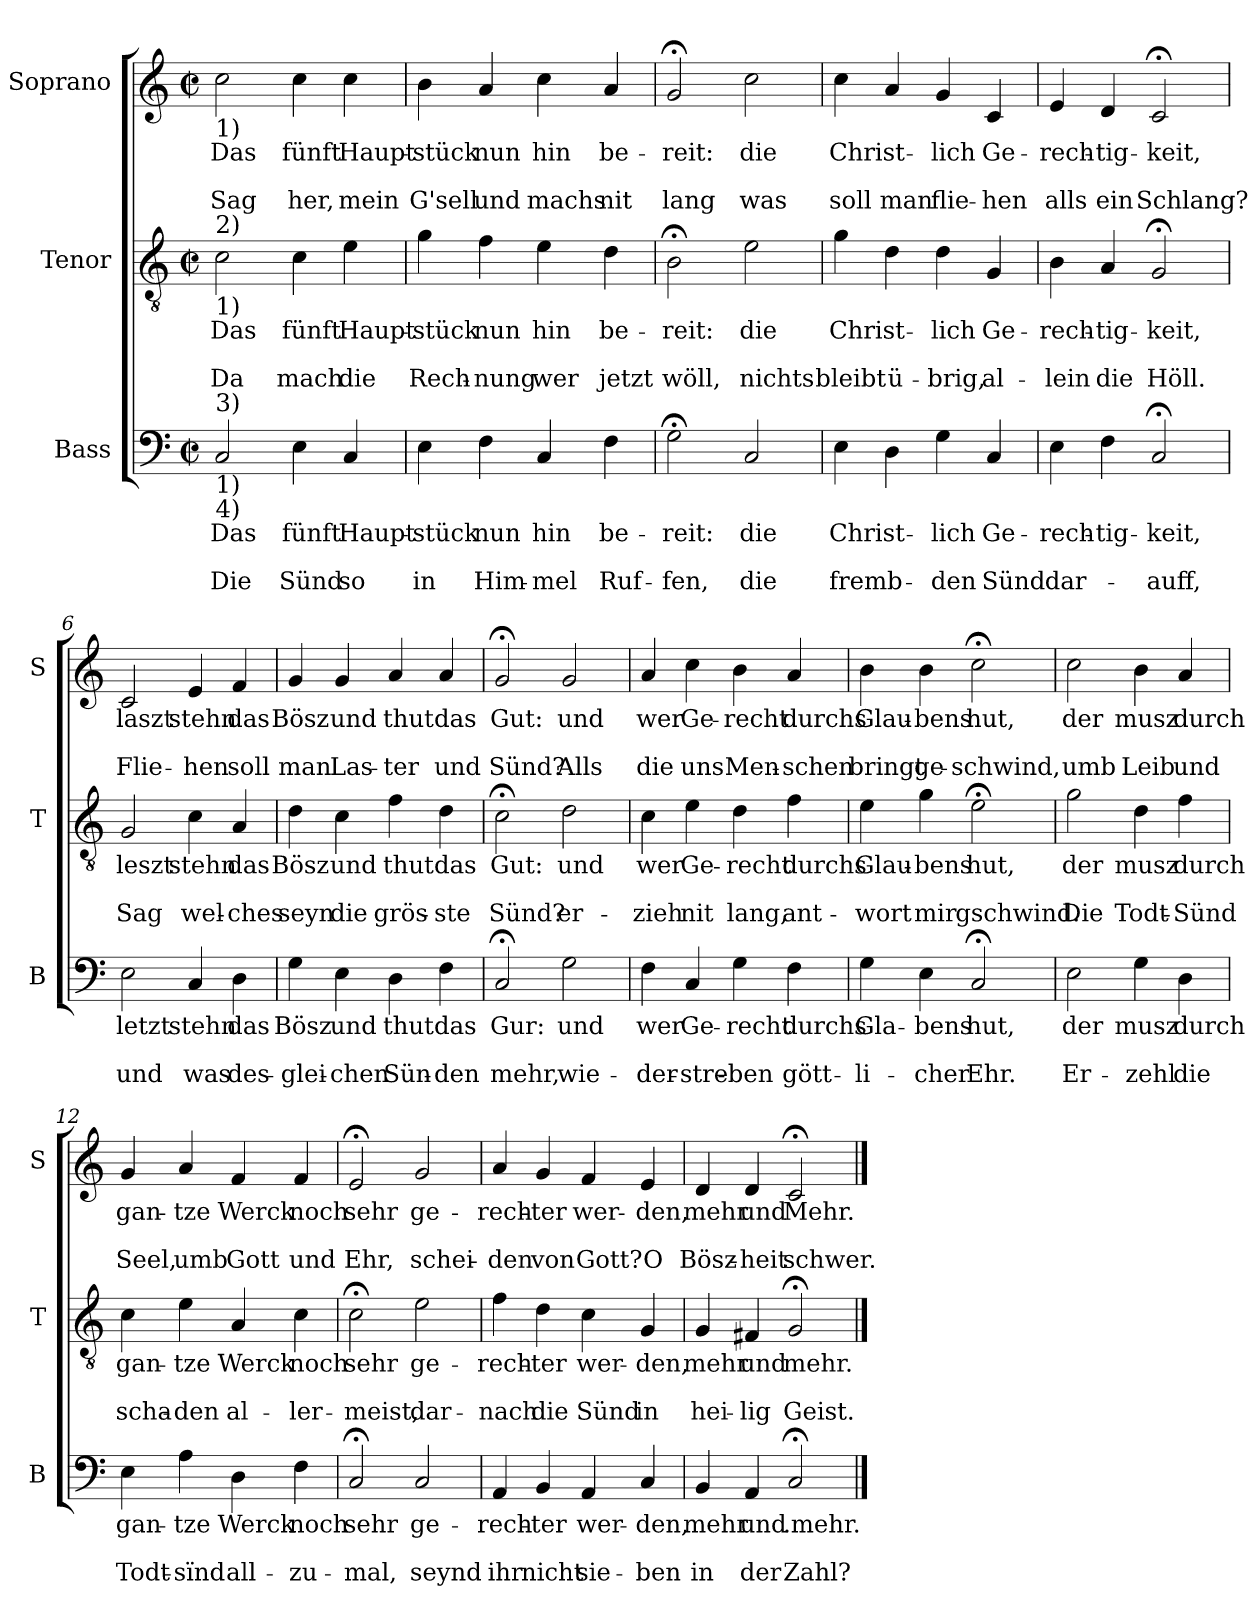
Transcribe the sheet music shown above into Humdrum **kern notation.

**kern	**text	**text	**text	**kern	**text	**text	**text	**kern	**text	**text	**text
*part3	*part3	*part3	*part3	*part2	*part2	*part2	*part2	*part1	*part1	*part1	*part1
*staff3	*staff3	*staff3	*staff3	*staff2	*staff2	*staff2	*staff2	*staff1	*staff1	*staff1	*staff1
*I"Bass	*	*	*	*I"Tenor	*	*	*	*I"Soprano	*	*	*
*I'B	*	*	*	*I'T	*	*	*	*I'S	*	*	*
*clefF4	*	*	*	*clefGv2	*	*	*	*clefG2	*	*	*
*k[]	*	*	*	*k[]	*	*	*	*k[]	*	*	*
*C:	*	*	*	*C:	*	*	*	*C:	*	*	*
*M2/2	*	*	*	*M2/2	*	*	*	*M2/2	*	*	*
*met(c|)	*	*	*	*met(c|)	*	*	*	*met(c|)	*	*	*
=1	=1	=1	=1	=1	=1	=1	=1	=1	=1	=1	=1
!	!	!	!	!	!	!	!	!LO:TX:b:t=1)	!	!	!
!	!	!	!	!LO:TX:a:t=2)	!	!	!	!	!	!	!
!	!	!	!	!LO:TX:b:t=1)	!	!	!	!	!	!	!
!LO:TX:a:t=3)	!	!	!	!	!	!	!	!	!	!	!
!LO:TX:b:t=1)	!	!	!	!	!	!	!	!	!	!	!
!LO:TX:b:t=4)	!	!	!	!	!	!	!	!	!	!	!
!	!LO:LY:b	!	!LO:LY:b	!	!LO:LY:b	!	!LO:LY:b	!	!LO:LY:b	!	!LO:LY:b
2C/	Das	.	Die	2c\	Das	.	Da	2cc\	Das	.	Sag
!	!LO:LY:b	!	!LO:LY:b	!	!LO:LY:b	!	!LO:LY:b	!	!LO:LY:b	!	!LO:LY:b
4E\	fünft	.	Sünd	4c\	fünft	.	mach	4cc\	fünft	.	her,
!	!LO:LY:b	!	!LO:LY:b	!	!LO:LY:b	!	!LO:LY:b	!	!LO:LY:b	!	!LO:LY:b
4C/	Haupt-	.	so	4e\	Haupt-	.	die	4cc\	Haupt-	.	mein
=2	=2	=2	=2	=2	=2	=2	=2	=2	=2	=2	=2
!	!LO:LY:b	!	!LO:LY:b	!	!LO:LY:b	!	!LO:LY:b	!	!LO:LY:b	!	!LO:LY:b
4E\	-stück	.	in	4g\	-stück	.	Rech-	4b\	-stück	.	G'sell
!	!LO:LY:b	!	!LO:LY:b	!	!LO:LY:b	!	!LO:LY:b	!	!LO:LY:b	!	!LO:LY:b
4F\	nun	.	Him-	4f\	nun	.	-nung	4a/	nun	.	und
!	!LO:LY:b	!	!LO:LY:b	!	!LO:LY:b	!	!LO:LY:b	!	!LO:LY:b	!	!LO:LY:b
4C/	hin	.	-mel	4e\	hin	.	wer	4cc\	hin	.	machs
!	!LO:LY:b	!	!LO:LY:b	!	!LO:LY:b	!	!LO:LY:b	!	!LO:LY:b	!	!LO:LY:b
4F\	be-	.	Ruf-	4d\	be-	.	jetzt	4a/	be-	.	nit
=3	=3	=3	=3	=3	=3	=3	=3	=3	=3	=3	=3
!	!LO:LY:b	!	!LO:LY:b	!	!LO:LY:b	!	!LO:LY:b	!	!LO:LY:b	!	!LO:LY:b
2G;<\	-reit:	.	-fen,	2B;<\	-reit:	.	wöll,	2g;</	-reit:	.	lang
!	!LO:LY:b	!	!LO:LY:b	!	!LO:LY:b	!	!LO:LY:b	!	!LO:LY:b	!	!LO:LY:b
2C/	die	.	die	2e\	die	.	nichts	2cc\	die	.	was
=4	=4	=4	=4	=4	=4	=4	=4	=4	=4	=4	=4
!	!LO:LY:b	!	!LO:LY:b	!	!LO:LY:b	!	!LO:LY:b	!	!LO:LY:b	!	!LO:LY:b
4E\	Christ-	.	fremb-	4g\	Christ-	.	bleibt	4cc\	Christ-	.	soll
!	!	!	!	!	!	!	!LO:LY:b	!	!	!	!LO:LY:b
4D\	.	.	.	4d\	.	.	ü-	4a/	.	.	man
!	!LO:LY:b	!	!LO:LY:b	!	!LO:LY:b	!	!LO:LY:b	!	!LO:LY:b	!	!LO:LY:b
4G\	-lich	.	-den	4d\	-lich	.	-brig,	4g/	-lich	.	flie-
!	!LO:LY:b	!	!LO:LY:b	!	!LO:LY:b	!	!LO:LY:b	!	!LO:LY:b	!	!LO:LY:b
4C/	Ge-	.	Sünd	4G/	Ge-	.	al-	4c/	Ge-	.	-hen
!!LO:LB:g=z
=5	=5	=5	=5	=5	=5	=5	=5	=5	=5	=5	=5
!	!LO:LY:b	!	!LO:LY:b	!	!LO:LY:b	!	!LO:LY:b	!	!LO:LY:b	!	!LO:LY:b
4E\	-rech-	.	dar-	4B\	-rech-	.	-lein	4e/	-rech-	.	alls
!	!LO:LY:b	!	!	!	!LO:LY:b	!	!LO:LY:b	!	!LO:LY:b	!	!LO:LY:b
4F\	-tig-	.	.	4A/	-tig-	.	die	4d/	-tig-	.	ein
!	!LO:LY:b	!	!LO:LY:b	!	!LO:LY:b	!	!LO:LY:b	!	!LO:LY:b	!	!LO:LY:b
2C;</	-keit,	.	-auff,	2G;</	-keit,	.	Höll.	2c;</	-keit,	.	Schlang?
=6	=6	=6	=6	=6	=6	=6	=6	=6	=6	=6	=6
!	!LO:LY:b	!	!LO:LY:b	!	!LO:LY:b	!	!LO:LY:b	!	!LO:LY:b	!	!LO:LY:b
2E\	letzt	.	und	2G/	leszt	.	Sag	2c/	laszt	.	Flie-
!	!LO:LY:b	!	!LO:LY:b	!	!LO:LY:b	!	!LO:LY:b	!	!LO:LY:b	!	!LO:LY:b
4C/	stehn	.	was	4c\	stehn	.	wel-	4e/	stehn	.	-hen
!	!LO:LY:b	!	!LO:LY:b	!	!LO:LY:b	!	!LO:LY:b	!	!LO:LY:b	!	!LO:LY:b
4D\	das	.	des-	4A/	das	.	-ches	4f/	das	.	soll
=7	=7	=7	=7	=7	=7	=7	=7	=7	=7	=7	=7
!	!LO:LY:b	!	!LO:LY:b	!	!LO:LY:b	!	!LO:LY:b	!	!LO:LY:b	!	!LO:LY:b
4G\	Bösz	.	-glei-	4d\	Bösz	.	seyn	4g/	Bösz	.	man
!	!LO:LY:b	!	!LO:LY:b	!	!LO:LY:b	!	!LO:LY:b	!	!LO:LY:b	!	!LO:LY:b
4E\	und	.	-chen	4c\	und	.	die	4g/	und	.	Las-
!	!LO:LY:b	!	!LO:LY:b	!	!LO:LY:b	!	!LO:LY:b	!	!LO:LY:b	!	!LO:LY:b
4D\	thut	.	Sün-	4f\	thut	.	grös-	4a/	thut	.	-ter
!	!LO:LY:b	!	!LO:LY:b	!	!LO:LY:b	!	!LO:LY:b	!	!LO:LY:b	!	!LO:LY:b
4F\	das	.	-den	4d\	das	.	-ste	4a/	das	.	und
=8	=8	=8	=8	=8	=8	=8	=8	=8	=8	=8	=8
!	!LO:LY:b	!	!LO:LY:b	!	!LO:LY:b	!	!LO:LY:b	!	!LO:LY:b	!	!LO:LY:b
2C;</	Gur:	.	mehr,	2c;<\	Gut:	.	Sünd?	2g;</	Gut:	.	Sünd?
!	!LO:LY:b	!	!LO:LY:b	!	!LO:LY:b	!	!LO:LY:b	!	!LO:LY:b	!	!LO:LY:b
2G\	und	.	wie-	2d\	und	.	er-	2g/	und	.	Alls
!!LO:PB:g=z
=9	=9	=9	=9	=9	=9	=9	=9	=9	=9	=9	=9
!	!LO:LY:b	!	!LO:LY:b	!	!LO:LY:b	!	!LO:LY:b	!	!LO:LY:b	!	!LO:LY:b
4F\	wer	.	-der-	4c\	wer	.	-zieh	4a/	wer	.	die
!	!LO:LY:b	!	!LO:LY:b	!	!LO:LY:b	!	!LO:LY:b	!	!LO:LY:b	!	!LO:LY:b
4C/	Ge-	.	-stre-	4e\	Ge-	.	nit	4cc\	Ge-	.	uns
!	!LO:LY:b	!	!LO:LY:b	!	!LO:LY:b	!	!LO:LY:b	!	!LO:LY:b	!	!LO:LY:b
4G\	-recht	.	-ben	4d\	-recht	.	lang,	4b\	-recht	.	Men-
!	!LO:LY:b	!	!LO:LY:b	!	!LO:LY:b	!	!LO:LY:b	!	!LO:LY:b	!	!LO:LY:b
4F\	durchs	.	gött-	4f\	durchs	.	ant-	4a/	durchs	.	-schen
=10	=10	=10	=10	=10	=10	=10	=10	=10	=10	=10	=10
!	!LO:LY:b	!	!LO:LY:b	!	!LO:LY:b	!	!LO:LY:b	!	!LO:LY:b	!	!LO:LY:b
4G\	Gla-	.	-li-	4e\	Glau-	.	-wort	4b\	Glau-	.	bringt
!	!LO:LY:b	!	!LO:LY:b	!	!LO:LY:b	!	!LO:LY:b	!	!LO:LY:b	!	!LO:LY:b
4E\	-bens	.	-cher	4g\	-bens	.	mir	4b\	-bens	.	ge-
!	!LO:LY:b	!	!LO:LY:b	!	!LO:LY:b	!	!LO:LY:b	!	!LO:LY:b	!	!LO:LY:b
2C;</	hut,	.	Ehr.	2e;<\	hut,	.	gschwind.	2cc;<\	hut,	.	-schwind,
=11	=11	=11	=11	=11	=11	=11	=11	=11	=11	=11	=11
!	!LO:LY:b	!	!LO:LY:b	!	!LO:LY:b	!	!LO:LY:b	!	!LO:LY:b	!	!LO:LY:b
2E\	der	.	Er-	2g\	der	.	Die	2cc\	der	.	umb
!	!LO:LY:b	!	!LO:LY:b	!	!LO:LY:b	!	!LO:LY:b	!	!LO:LY:b	!	!LO:LY:b
4G\	musz	.	-zehl	4d\	musz	.	Todt-	4b\	musz	.	Leib
!	!LO:LY:b	!	!LO:LY:b	!	!LO:LY:b	!	!LO:LY:b	!	!LO:LY:b	!	!LO:LY:b
4D\	durch	.	die	4f\	durch	.	-Sünd	4a/	durch	.	und
=12	=12	=12	=12	=12	=12	=12	=12	=12	=12	=12	=12
!	!LO:LY:b	!	!LO:LY:b	!	!LO:LY:b	!	!LO:LY:b	!	!LO:LY:b	!	!LO:LY:b
4E\	gan-	.	Todt-	4c\	gan-	.	scha-	4g/	gan-	.	Seel,
!	!LO:LY:b	!	!LO:LY:b	!	!LO:LY:b	!	!LO:LY:b	!	!LO:LY:b	!	!LO:LY:b
4A\	-tze	.	-sïnd	4e\	-tze	.	-den	4a/	-tze	.	umb
!	!LO:LY:b	!	!LO:LY:b	!	!LO:LY:b	!	!LO:LY:b	!	!LO:LY:b	!	!LO:LY:b
4D\	Werck	.	all-	4A/	Werck	.	al-	4f/	Werck	.	Gott
!	!LO:LY:b	!	!LO:LY:b	!	!LO:LY:b	!	!LO:LY:b	!	!LO:LY:b	!	!LO:LY:b
4F\	noch	.	-zu-	4c\	noch	.	-ler-	4f/	noch	.	und
!!LO:LB:g=z
=13	=13	=13	=13	=13	=13	=13	=13	=13	=13	=13	=13
!	!LO:LY:b	!	!LO:LY:b	!	!LO:LY:b	!	!LO:LY:b	!	!LO:LY:b	!	!LO:LY:b
2C;</	sehr	.	-mal,	2c;<\	sehr	.	-meist,	2e;</	sehr	.	Ehr,
!	!LO:LY:b	!	!LO:LY:b	!	!LO:LY:b	!	!LO:LY:b	!	!LO:LY:b	!	!LO:LY:b
2C/	ge-	.	seynd	2e\	ge-	.	dar-	2g/	ge-	.	schei-
=14	=14	=14	=14	=14	=14	=14	=14	=14	=14	=14	=14
!	!LO:LY:b	!	!LO:LY:b	!	!LO:LY:b	!	!LO:LY:b	!	!LO:LY:b	!	!LO:LY:b
4AA/	-rech-	.	ihr	4f\	-rech-	.	-nach	4a/	-rech-	.	-den
!	!LO:LY:b	!	!LO:LY:b	!	!LO:LY:b	!	!LO:LY:b	!	!LO:LY:b	!	!LO:LY:b
4BB/	-ter	.	nicht	4d\	-ter	.	die	4g/	-ter	.	von
!	!LO:LY:b	!	!LO:LY:b	!	!LO:LY:b	!	!LO:LY:b	!	!LO:LY:b	!	!LO:LY:b
4AA/	wer-	.	sie-	4c\	wer-	.	Sünd	4f/	wer-	.	Gott?
!	!LO:LY:b	!	!LO:LY:b	!	!LO:LY:b	!	!LO:LY:b	!	!LO:LY:b	!	!LO:LY:b
4C/	-den,	.	-ben	4G/	-den,	.	in	4e/	-den,	.	O
=15	=15	=15	=15	=15	=15	=15	=15	=15	=15	=15	=15
!	!LO:LY:b	!	!LO:LY:b	!	!LO:LY:b	!	!LO:LY:b	!	!LO:LY:b	!	!LO:LY:b
4BB/	mehr	.	in	4G/	mehr	.	hei-	4d/	mehr	.	Bösz-
!	!LO:LY:b	!	!LO:LY:b	!	!LO:LY:b	!	!LO:LY:b	!	!LO:LY:b	!	!LO:LY:b
4AA/	und	.	der	4F#X/	und	.	-lig	4d/	und	.	-heit
!	!LO:LY:b	!	!LO:LY:b	!	!LO:LY:b	!	!LO:LY:b	!	!LO:LY:b	!	!LO:LY:b
2C;</	.mehr.	.	Zahl?	2G;</	mehr.	.	Geist.	2c;</	Mehr.	.	schwer.
==	==	==	==	==	==	==	==	==	==	==	==
*-	*-	*-	*-	*-	*-	*-	*-	*-	*-	*-	*-
